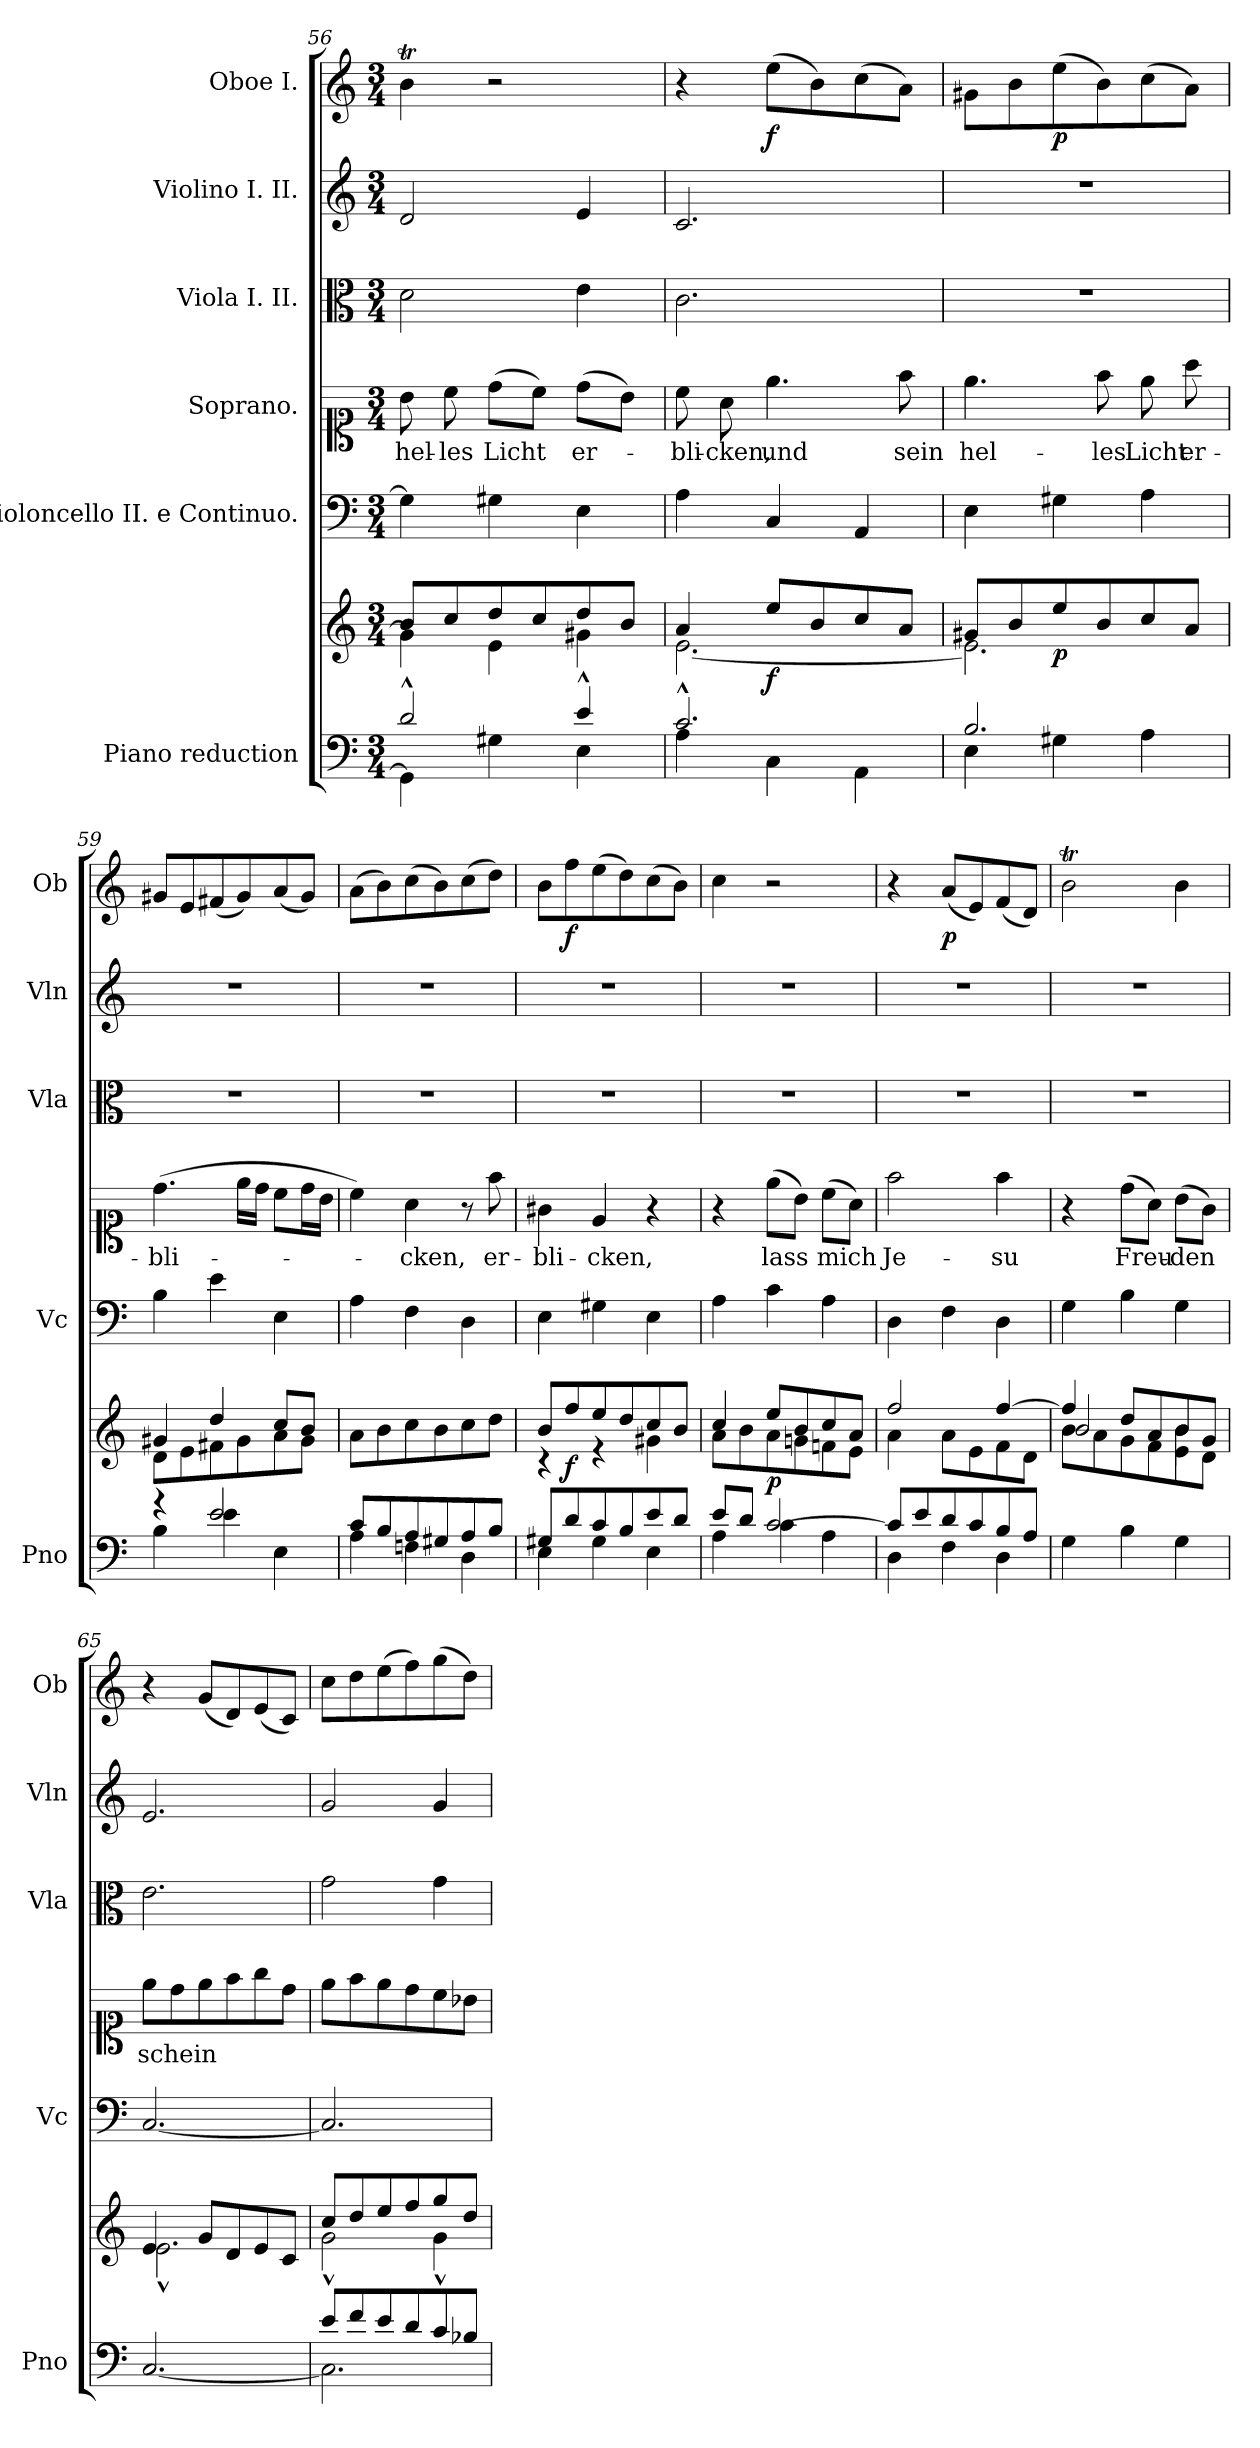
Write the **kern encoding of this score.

**kern	**kern	**dynam	**kern	**kern	**text	**kern	**kern	**kern	**dynam
*part6	*part6	*part6	*part5	*part4	*part4	*part3	*part2	*part1	*part1
*staff7	*staff6	*staff6/7	*staff5	*staff4	*staff4	*staff3	*staff2	*staff1	*staff1
*I"Piano reduction	*	*	*I"Violoncello II.  e Continuo.	*I"Soprano.	*	*I"Viola I. II.	*I"Violino I. II.	*I"Oboe I.	*
*I'Pno	*	*	*I'Vc	*	*	*I'Vla	*I'Vln	*I'Ob	*
!!LO:LB:g=z
*clefF4	*clefG2	*	*clefF4	*clefC1	*	*clefC3	*clefG2	*clefG2	*
*k[]	*k[]	*	*k[]	*k[]	*	*k[]	*k[]	*k[]	*
*M3/4	*M3/4	*	*M3/4	*M3/4	*	*M3/4	*M3/4	*M3/4	*
=56	=56	=56	=56	=56	=56	=56	=56	=56	=56
*^	*^	*	*	*	*	*	*	*	*
!	!	!	!	!	!	!	!LO:LY:b	!	!	!	!
2d^^/	4GG\]	8b/L	4g\]	.	4G\]	8b\	hel-	2d\	2d/	4bt\	.
!	!	!	!	!	!	!	!LO:LY:b	!	!	!	!
.	.	8cc/	.	.	.	8cc\	-les	.	.	.	.
!	!	!	!	!	!	!	!LO:LY:b	!	!	!	!
.	4G#X\	8dd/	4e\	.	4G#X\	(8dd\L	Licht	.	.	2r	.
.	.	8cc/	.	.	.	8cc\J)	.	.	.	.	.
!	!	!	!	!	!	!	!LO:LY:b	!	!	!	!
4e^^/	4E\	8dd/	4g#X\	.	4E\	(8dd\L	er-	4e\	4e/	.	.
.	.	8b/J	.	.	.	8b\J)	.	.	.	.	.
=57	=57	=57	=57	=57	=57	=57	=57	=57	=57	=57	=57
!	!	!	!	!	!	!	!LO:LY:b	!	!	!	!
2.c^^/	4A\	4a/	[2.e\	.	4A\	8cc\	bli-	2.c\	2.c/	4r	.
!	!	!	!	!	!	!	!LO:LY:b	!	!	!	!
.	.	.	.	.	.	8a\	-cken,	.	.	.	.
!	!	!	!	!LO:DY:b	!	!	!LO:LY:b	!	!	!	!LO:DY:b
.	4C\	8ee/L	.	f	4C/	4.ee\	und	.	.	(8ee\L	f
.	.	8b/	.	.	.	.	.	.	.	8b\)	.
.	4AA\	8cc/	.	.	4AA/	.	.	.	.	(8cc\	.
!	!	!	!	!	!	!	!LO:LY:b	!	!	!	!
.	.	8a/J	.	.	.	8ff\	sein	.	.	8a\J)	.
=58	=58	=58	=58	=58	=58	=58	=58	=58	=58	=58	=58
!	!	!	!	!	!	!	!LO:LY:b	!	!	!	!
2.B/	4E\	8g#X/L	2.e\]	.	4E\	4.ee\	hel-	2.r	2.r	8g#X\L	.
.	.	8b/	.	.	.	.	.	.	.	8b\	.
!	!	!	!	!LO:DY:b	!	!	!	!	!	!	!LO:DY:b
.	4G#X\	8ee/	.	p	4G#X\	.	.	.	.	(8ee\	p
!	!	!	!	!	!	!	!LO:LY:b	!	!	!	!
.	.	8b/	.	.	.	8ff\	-les	.	.	8b\)	.
!	!	!	!	!	!	!	!LO:LY:b	!	!	!	!
.	4A\	8cc/	.	.	4A\	8ee\	Licht	.	.	(8cc\	.
!	!	!	!	!	!	!	!LO:LY:b	!	!	!	!
.	.	8a/J	.	.	.	8aa\	er-	.	.	8a\J)	.
=59	=59	=59	=59	=59	=59	=59	=59	=59	=59	=59	=59
!	!	!	!	!	!	!	!LO:LY:b	!	!	!	!
4r	4B\	4g#X/	8d\L	.	4B\	(4.dd\	-bli-	2.r	2.r	8g#X/L	.
.	.	.	8e\	.	.	.	.	.	.	8e/	.
2e/	4e\	4dd/	8f#X\	.	4e\	.	.	.	.	(8f#X/	.
.	.	.	8g#\	.	.	16ee\LL	.	.	.	8g#/)	.
.	.	.	.	.	.	16dd\JJ	.	.	.	.	.
.	4E\	8cc/L	8a\	.	4E\	8cc\L	.	.	.	(8a/	.
.	.	8b/J	8g#\J	.	.	16dd\L	.	.	.	8g#/J)	.
.	.	.	.	.	.	16b\JJ	.	.	.	.	.
*	*	*v	*v	*	*	*	*	*	*	*	*
=60	=60	=60	=60	=60	=60	=60	=60	=60	=60	=60
8c/L	4A\	8a\L	.	4A\	4cc\)	.	2.r	2.r	(8a\L	.
8B/	.	8b\	.	.	.	.	.	.	8b\)	.
!	!	!	!	!	!	!LO:LY:b	!	!	!	!
8A/	4Fn\	8cc\	.	4F\	4a\	-cken,	.	.	(8cc\	.
8G#X/	.	8b\	.	.	.	.	.	.	8b\)	.
8A/	4D\	8cc\	.	4D\	8r	.	.	.	(8cc\	.
!	!	!	!	!	!	!LO:LY:b	!	!	!	!
8B/J	.	8dd\J	.	.	8ff\	er-	.	.	8dd\J)	.
=61	=61	=61	=61	=61	=61	=61	=61	=61	=61	=61
*	*	*^	*	*	*	*	*	*	*	*
!	!	!	!	!	!	!	!LO:LY:b	!	!	!	!
8G#X/L	4E\	8b/L	4r	.	4E\	4g#X\	-bli-	2.r	2.r	8b\L	.
!	!	!	!	!LO:DY:b	!	!	!	!	!	!	!LO:DY:b
8d/	.	8ff/	.	f	.	.	.	.	.	8ff\	f
!	!	!	!	!	!	!	!LO:LY:b	!	!	!	!
8c/	4G#\	8ee/	4r	.	4G#X\	4e/	-cken,	.	.	(8ee\	.
8B/	.	8dd/	.	.	.	.	.	.	.	8dd\)	.
8e/	4E\	8cc/	4g#X\	.	4E\	4r	.	.	.	(8cc\	.
8d/J	.	8b/J	.	.	.	.	.	.	.	8b\J)	.
=62	=62	=62	=62	=62	=62	=62	=62	=62	=62	=62	=62
8e/L	4A\	4cc/	8a\L	.	4A\	4r	.	2.r	2.r	4cc\	.
8d/J	.	.	8b\	.	.	.	.	.	.	.	.
!	!	!	!	!LO:DY:b	!	!	!LO:LY:b	!	!	!	!
[2c/	4c\	8ee/L	8a\	p	4c\	(8ee\L	lass	.	.	2r	.
.	.	8b/	8gn\	.	.	8b\J)	.	.	.	.	.
!	!	!	!	!	!	!	!LO:LY:b	!	!	!	!
.	4A\	8cc/	8fn\	.	4A\	(8cc\L	mich	.	.	.	.
.	.	8a/J	8e\J	.	.	8a\J)	.	.	.	.	.
!!LO:PB:g=z
=63	=63	=63	=63	=63	=63	=63	=63	=63	=63	=63	=63
!	!	!	!	!	!	!	!LO:LY:b	!	!	!	!
8c/L]	4D\	2ff/	4a\	.	4D\	2ff\	Je-	2.r	2.r	4r	.
8e/	.	.	.	.	.	.	.	.	.	.	.
!	!	!	!	!	!	!	!	!	!	!	!LO:DY:b
8d/	4F\	.	8a\L	.	4F\	.	.	.	.	(8a/L	p
8c/	.	.	8e\	.	.	.	.	.	.	8e/)	.
!	!	!	!	!	!	!	!LO:LY:b	!	!	!	!
8B/	4D\	[4ff/	8f\	.	4D\	4ff\	-su	.	.	(8f/	.
8A/J	.	.	8d\J	.	.	.	.	.	.	8d/J)	.
*v	*v	*	*	*	*	*	*	*	*	*	*
=64	=64	=64	=64	=64	=64	=64	=64	=64	=64	=64
*	*	*^	*	*	*	*	*	*	*	*
4G\	4ff/]	8b\L	2b/	.	4G\	4r	.	2.r	2.r	2bt\	.
.	.	8a\	.	.	.	.	.	.	.	.	.
!	!	!	!	!	!	!	!LO:LY:b	!	!	!	!
4B\	8dd/L	8g\	.	.	4B\	(8dd\L	Freu-	.	.	.	.
.	8a/	8f\	.	.	.	8a\J)	.	.	.	.	.
!	!	!	!	!	!	!	!LO:LY:b	!	!	!	!
4G\	8b/	8e\	4b\	.	4G\	(8b\L	den	.	.	4b\	.
.	8g/J	8d\J	.	.	.	8g\J)	.	.	.	.	.
*	*	*v	*v	*	*	*	*	*	*	*	*
=65	=65	=65	=65	=65	=65	=65	=65	=65	=65	=65
!	!	!	!	!	!	!LO:LY:b	!	!	!	!
[<2.C/	4e/	2.e^^\	.	[2.C/	8ee\L	schein	2.e\	2.e/	4r	.
.	.	.	.	.	8dd\	.	.	.	.	.
.	8g/L	.	.	.	8ee\	.	.	.	(8g/L	.
.	8d/	.	.	.	8ff\	.	.	.	8d/)	.
.	8e/	.	.	.	8gg\	.	.	.	(8e/	.
.	8c/J	.	.	.	8dd\J	.	.	.	8c/J)	.
=66	=66	=66	=66	=66	=66	=66	=66	=66	=66	=66
*^	*	*	*	*	*	*	*	*	*	*
8e/L	2.C\]	8cc/L	2g^^\	.	2.C/]	8ee\L	.	2g\	2g/	8cc\L	.
8f/	.	8dd/	.	.	.	8ff\	.	.	.	8dd\	.
8e/	.	8ee/	.	.	.	8ee\	.	.	.	(8ee\	.
8d/	.	8ff/	.	.	.	8dd\	.	.	.	8ff\)	.
8c/	.	8gg/	4g^^\	.	.	8cc\	.	4g\	4g/	(8gg\	.
8B-X/J	.	8dd/J	.	.	.	8b-X\J	.	.	.	8dd\J)	.
*v	*v	*	*	*	*	*	*	*	*	*	*
*	*v	*v	*	*	*	*	*	*	*	*
=	=	=	=	=	=	=	=	=	=
*-	*-	*-	*-	*-	*-	*-	*-	*-	*-
